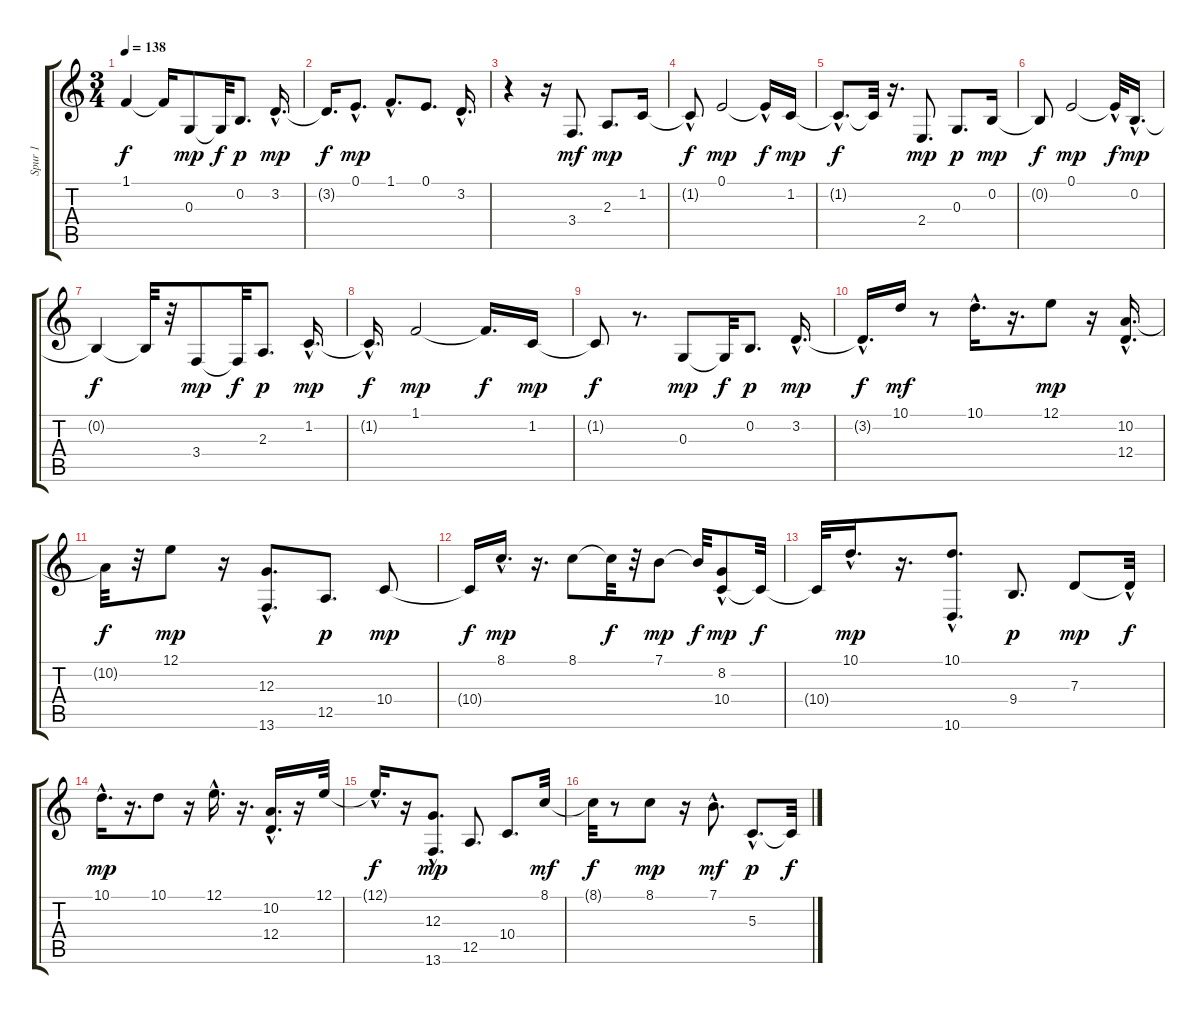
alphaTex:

\track ("Spur 1" "Spur 1") {instrument acousticgrandpiano}
\staff {score tabs}
\tuning (E4 B3 G3 D3 A2 E2) {hide}
\ts (3 4)
\tempo 138
\clef g2
\ks c
1.1{t}.4{dy f} 1.1{t}.16 0.3.8{dy mp} 0.3{t}.32{dy f} 0.2.8{d dy p} 3.2{hac}.16{d dy mp} |
3.2{t}.16{d dy f} 0.1{hac}.8{d dy mp} 1.1{hac}.8{d} 0.1.8{d} 3.2{hac}.16{d} |
r.4 r.16 3.4.8{d dy mf} 2.3.8{d dy mp} 1.2.16 |
1.2{hac t}.8{dy f} 0.1.2{dy mp} 0.1{hac t}.16{dy f} 1.2.16{dy mp} |
1.2{hac t}.8{d dy f} 1.2{t}.32 r.16{d} 2.4.8{d dy mp} 0.3.8{d dy p} 0.2.16{dy mp} |
0.2{t}.8{dy f} 0.1.2{dy mp} 0.1{hac t}.32{dy f} 0.2{hac}.16{d dy mp} |
0.2{t}.4{dy f} 0.2{t}.32 r.32 3.4.8{dy mp} 3.4{t}.32{dy f} 2.3.8{d dy p} 1.2{hac}.16{d dy mp} |
1.2{hac t}.16{d dy f} 1.1.2{dy mp} 1.1{t}.16{d dy f} 1.2.16{dy mp} |
1.2{t}.8{dy f} r.8{d} 0.3.8{dy mp} 0.3{t}.32{dy f} 0.2.8{d dy p} 3.2{hac}.16{d dy mp} |
3.2{hac t}.16{d dy f} 10.1.16{dy mf} r.8 10.1{hac}.16{d} r.16{d} 12.1.8{dy mp} r.16 (10.2{hac} 12.4{hac}).16{d} |
10.2{t}.32{dy f} r.32 12.1.8{dy mp} r.16 (12.3{hac} 13.6).8{d} 12.5.8{d dy p} 10.4.8{dy mp} |
10.4{t}.16{dy f} 8.1{hac}.16{d dy mp} r.16{d} 8.1.8 8.1{t}.32{dy f} r.32 7.1.8{dy mp} 7.1{t}.32{dy f} (8.2{hac} 10.4).8{dy mp} 10.4{t}.32{dy f} |
10.4{t}.32 10.1{hac}.16{d dy mp} r.16{d} (10.1{hac} 10.6).8{d} 9.4.8{d dy p} 7.3.8{dy mp} 7.3{hac t}.32{dy f} |
10.1{hac}.16{d dy mp} r.16{d} 10.1.8 r.16 12.1{hac}.16{d} r.16{d} (10.2{hac} 12.4{hac}).16{d} r.16 12.1.32 |
12.1{hac t}.16{d dy f} r.16 (12.3{hac} 13.6).8{d dy mp} 12.5.8{d} 10.4.8{d} 8.1.32{dy mf} |
8.1{t}.32{dy f} r.8 8.1.8{dy mp} r.16 7.1{hac}.8{d dy mf} 5.3{hac}.8{d dy p} 5.3{t}.32{dy f}
